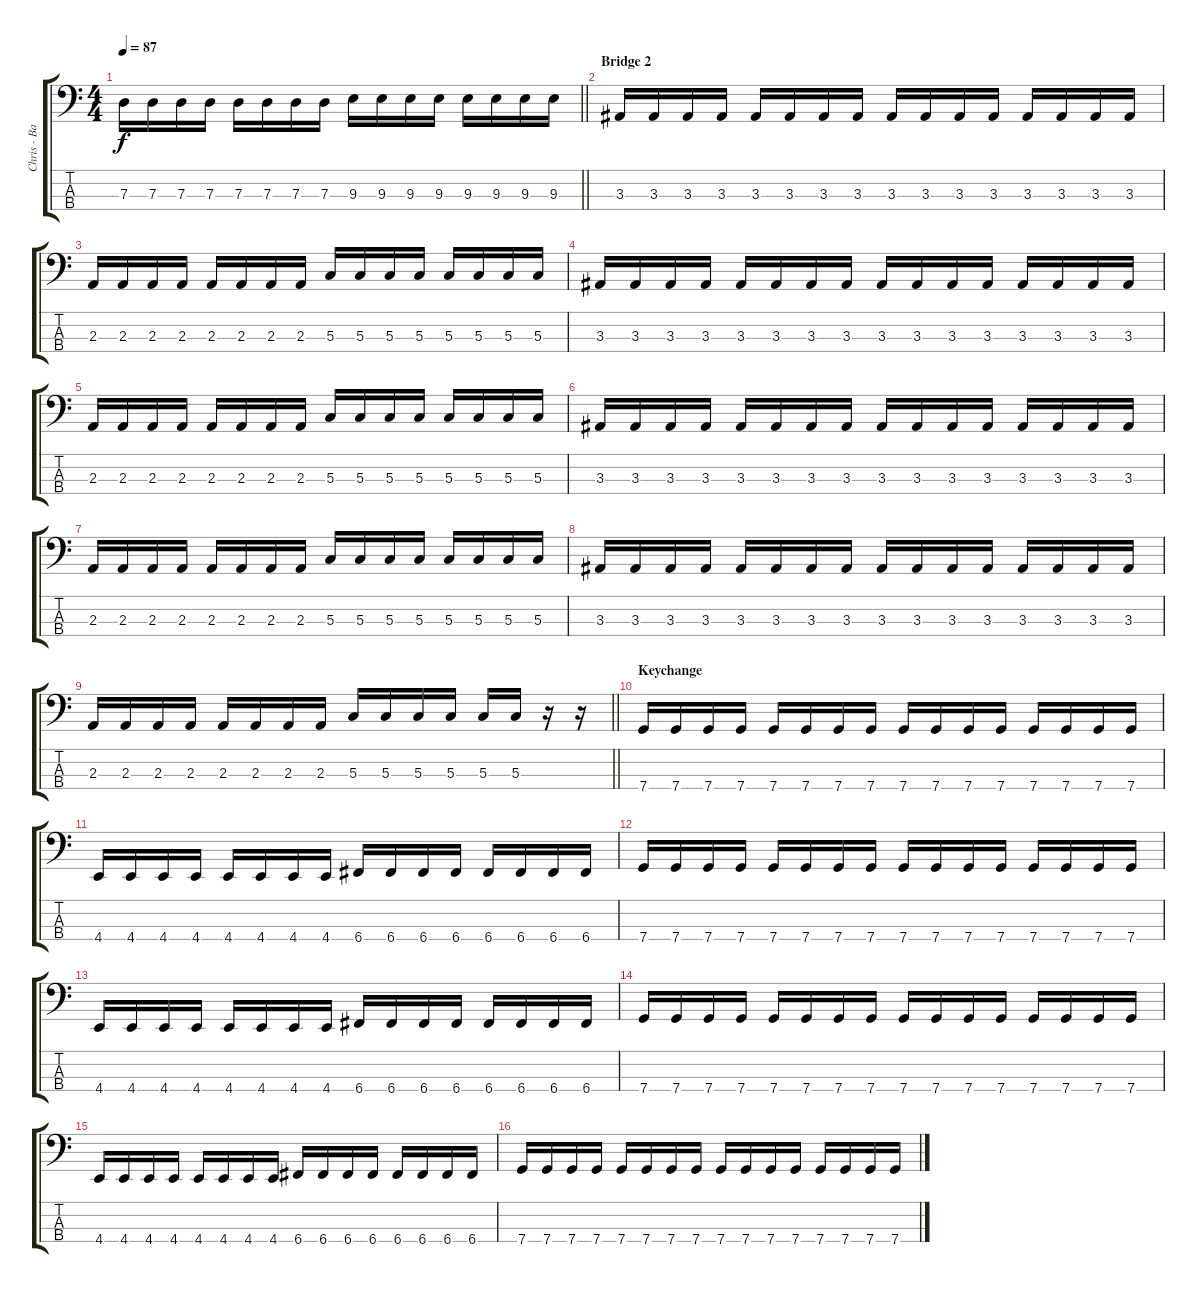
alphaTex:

\track ("Chris - Bass" "Chris - Ba") {instrument electricbasspick}
\staff {score tabs}
\tuning (F2 C2 G1 C1) {hide}
\ts (4 4)
\tempo 87
\clef f4
\barLineRight lightlight
\ks c
7.3.16{dy f} 7.3.16 7.3.16 7.3.16 7.3.16 7.3.16 7.3.16 7.3.16 9.3.16 9.3.16 9.3.16 9.3.16 9.3.16 9.3.16 9.3.16 9.3.16 |
\section ("" "Bridge 2")
3.3.16 3.3.16 3.3.16 3.3.16 3.3.16 3.3.16 3.3.16 3.3.16 3.3.16 3.3.16 3.3.16 3.3.16 3.3.16 3.3.16 3.3.16 3.3.16 |
2.3.16 2.3.16 2.3.16 2.3.16 2.3.16 2.3.16 2.3.16 2.3.16 5.3.16 5.3.16 5.3.16 5.3.16 5.3.16 5.3.16 5.3.16 5.3.16 |
3.3.16 3.3.16 3.3.16 3.3.16 3.3.16 3.3.16 3.3.16 3.3.16 3.3.16 3.3.16 3.3.16 3.3.16 3.3.16 3.3.16 3.3.16 3.3.16 |
2.3.16 2.3.16 2.3.16 2.3.16 2.3.16 2.3.16 2.3.16 2.3.16 5.3.16 5.3.16 5.3.16 5.3.16 5.3.16 5.3.16 5.3.16 5.3.16 |
3.3.16 3.3.16 3.3.16 3.3.16 3.3.16 3.3.16 3.3.16 3.3.16 3.3.16 3.3.16 3.3.16 3.3.16 3.3.16 3.3.16 3.3.16 3.3.16 |
2.3.16 2.3.16 2.3.16 2.3.16 2.3.16 2.3.16 2.3.16 2.3.16 5.3.16 5.3.16 5.3.16 5.3.16 5.3.16 5.3.16 5.3.16 5.3.16 |
3.3.16 3.3.16 3.3.16 3.3.16 3.3.16 3.3.16 3.3.16 3.3.16 3.3.16 3.3.16 3.3.16 3.3.16 3.3.16 3.3.16 3.3.16 3.3.16 |
\barLineRight lightlight
2.3.16 2.3.16 2.3.16 2.3.16 2.3.16 2.3.16 2.3.16 2.3.16 5.3.16 5.3.16 5.3.16 5.3.16 5.3.16 5.3.16 r.16 r.16 |
\section ("" "Keychange")
7.4.16 7.4.16 7.4.16 7.4.16 7.4.16 7.4.16 7.4.16 7.4.16 7.4.16 7.4.16 7.4.16 7.4.16 7.4.16 7.4.16 7.4.16 7.4.16 |
4.4.16 4.4.16 4.4.16 4.4.16 4.4.16 4.4.16 4.4.16 4.4.16 6.4.16 6.4.16 6.4.16 6.4.16 6.4.16 6.4.16 6.4.16 6.4.16 |
7.4.16 7.4.16 7.4.16 7.4.16 7.4.16 7.4.16 7.4.16 7.4.16 7.4.16 7.4.16 7.4.16 7.4.16 7.4.16 7.4.16 7.4.16 7.4.16 |
4.4.16 4.4.16 4.4.16 4.4.16 4.4.16 4.4.16 4.4.16 4.4.16 6.4.16 6.4.16 6.4.16 6.4.16 6.4.16 6.4.16 6.4.16 6.4.16 |
7.4.16 7.4.16 7.4.16 7.4.16 7.4.16 7.4.16 7.4.16 7.4.16 7.4.16 7.4.16 7.4.16 7.4.16 7.4.16 7.4.16 7.4.16 7.4.16 |
4.4.16 4.4.16 4.4.16 4.4.16 4.4.16 4.4.16 4.4.16 4.4.16 6.4.16 6.4.16 6.4.16 6.4.16 6.4.16 6.4.16 6.4.16 6.4.16 |
7.4.16 7.4.16 7.4.16 7.4.16 7.4.16 7.4.16 7.4.16 7.4.16 7.4.16 7.4.16 7.4.16 7.4.16 7.4.16 7.4.16 7.4.16 7.4.16
